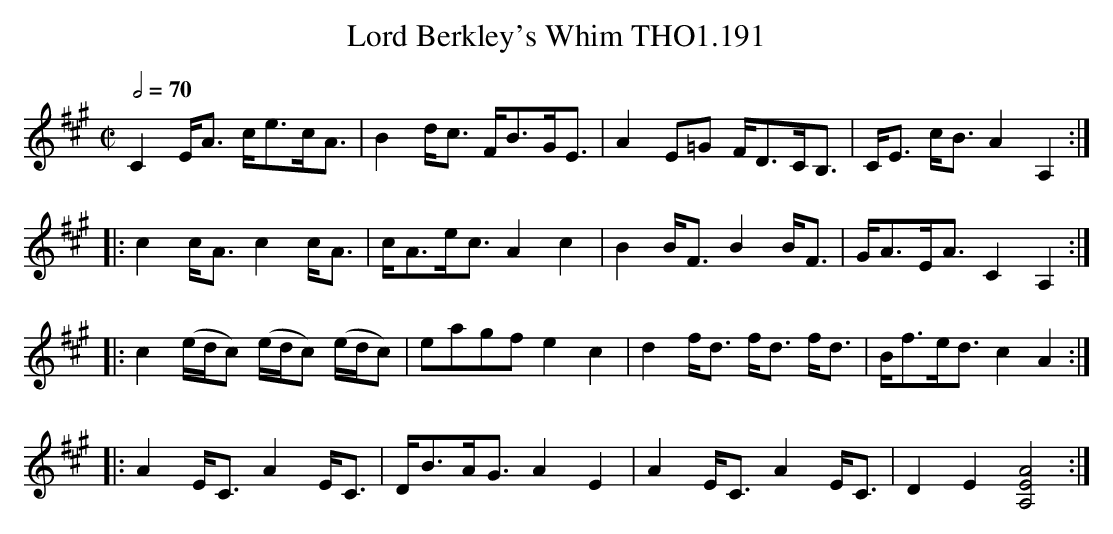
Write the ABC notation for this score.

X:1
T:Lord Berkley's Whim THO1.191
M:C|
L:1/8
Q:1/2=70
K:A
C2 E<A c<ec<A|B2 d<c F<BG<E|A2 E=G F<DC<B,|C<E c<B A2A,2:|
|:c2 c<A c2 c<A|c<Ae<c A2c2|B2 B<F B2 B<F|G<AE<A C2A,2:|
|:c2 (e/d/c) (e/d/c) (e/d/c)|eagf e2c2|\
d2 f<d f<d f<d|B<fe<d c2A2:|
|:A2 E<C A2 E<C|D<BA<G A2E2|A2 E<C A2 E<C|D2E2 [A4E4A,4]:|
